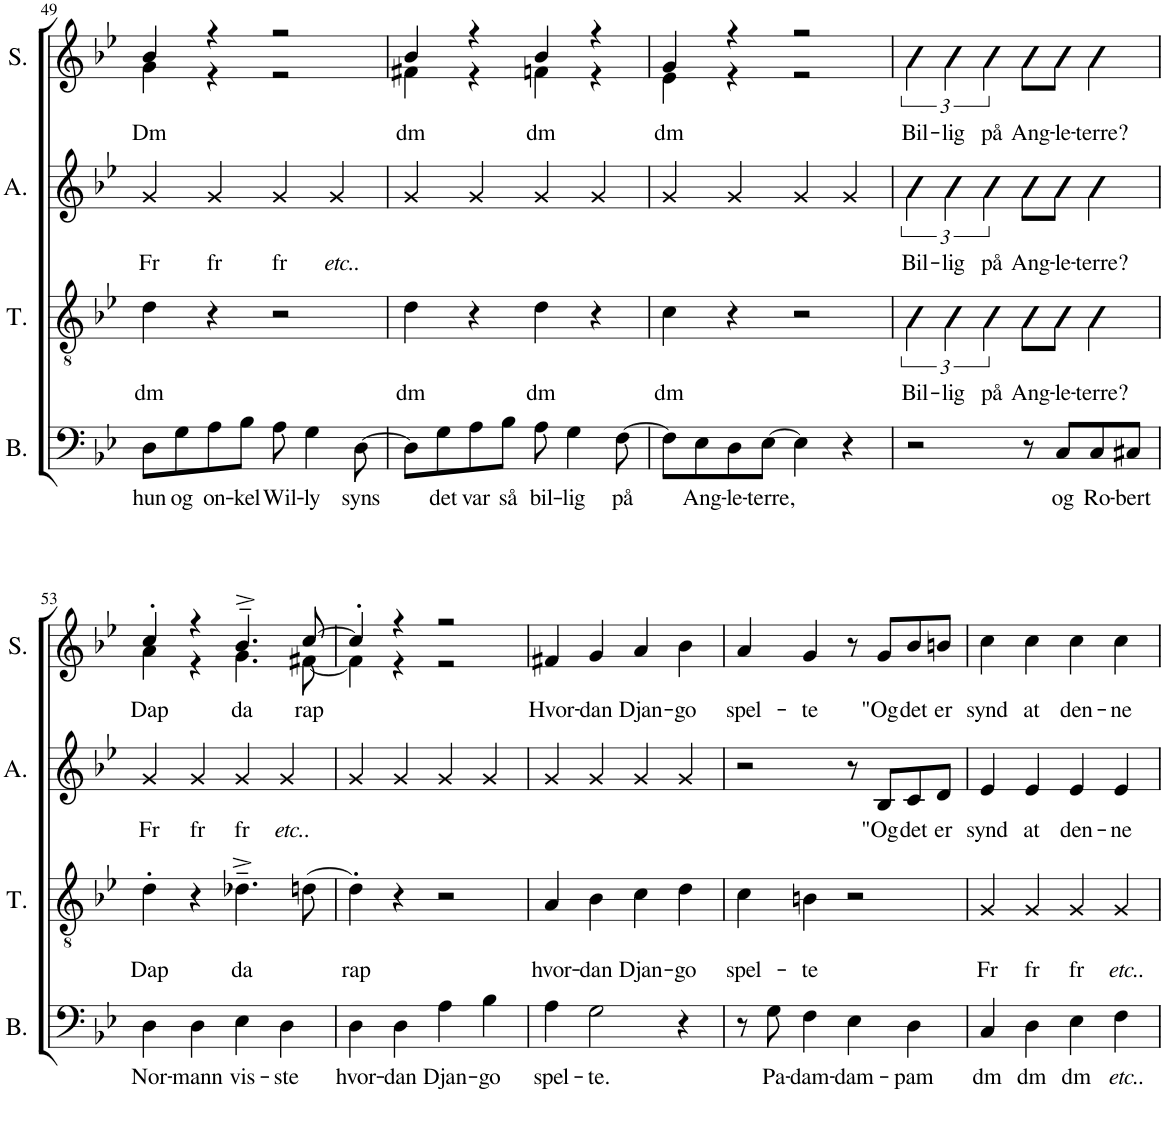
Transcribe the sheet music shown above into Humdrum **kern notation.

**kern	**text	**kern	**text	**text	**kern	**text	**kern	**text
*part4	*part4	*part3	*part3	*part3	*part2	*part2	*part1	*part1
*staff4	*staff4	*staff3	*staff3	*staff3	*staff2	*staff2	*staff1	*staff1
*I"Bass	*	*I"Tenor	*	*	*I"Alto	*	*I"Soprano	*
*I'B.	*	*I'T.	*	*	*I'A.	*	*I'S.	*
!!LO:PB:g=z
*clefF4	*	*clefGv2	*	*	*clefG2	*	*clefG2	*
*k[b-e-]	*	*k[b-e-]	*	*	*k[b-e-]	*	*k[b-e-]	*
*M4/4	*	*M4/4	*	*	*M4/4	*	*M4/4	*
*met(c)	*	*met(c)	*	*	*met(c)	*	*met(c)	*
=49	=49	=49	=49	=49	=49	=49	=49	=49
!	!LO:LY:b	!	!	!LO:LY:b	!	!LO:LY:b	!	!LO:LY:b
*	*	*	*	*	*	*	*^	*
8D\L	hun	4d\	.	dm	4g/	Fr	4b-/	4g\	Dm
!	!LO:LY:b	!	!	!	!	!	!	!	!
8G\	og	.	.	.	.	.	.	.	.
!	!LO:LY:b	!	!	!	!	!LO:LY:b	!	!	!
8A\	on-	4r	.	.	4g/	fr	4r	4r	.
!	!LO:LY:b	!	!	!	!	!	!	!	!
8B-\J	-kel	.	.	.	.	.	.	.	.
!	!LO:LY:b	!	!	!	!	!LO:LY:b	!	!	!
8A\	Wil-	2r	.	.	4g/	fr	2r	2r	.
!	!LO:LY:b	!	!	!	!	!	!	!	!
4G\	-ly	.	.	.	.	.	.	.	.
!	!	!	!	!	!	!LO:LY:b	!	!	!
.	.	.	.	.	4g/	etc..	.	.	.
!	!LO:LY:b	!	!	!	!	!	!	!	!
[8D\	syns	.	.	.	.	.	.	.	.
=50	=50	=50	=50	=50	=50	=50	=50	=50	=50
!	!	!	!	!LO:LY:b	!	!	!	!	!LO:LY:b
8D\L]	.	4d\	.	dm	4g/	.	4b-/	4f#X\	dm
!	!LO:LY:b	!	!	!	!	!	!	!	!
8G\	det	.	.	.	.	.	.	.	.
!	!LO:LY:b	!	!	!	!	!	!	!	!
8A\	var	4r	.	.	4g/	.	4r	4r	.
!	!LO:LY:b	!	!	!	!	!	!	!	!
8B-\J	så	.	.	.	.	.	.	.	.
!	!LO:LY:b	!	!	!LO:LY:b	!	!	!	!	!LO:LY:b
8A\	bil-	4d\	.	dm	4g/	.	4b-/	4fn\	dm
!	!LO:LY:b	!	!	!	!	!	!	!	!
4G\	-lig	.	.	.	.	.	.	.	.
.	.	4r	.	.	4g/	.	4r	4r	.
!	!LO:LY:b	!	!	!	!	!	!	!	!
[8F\	på	.	.	.	.	.	.	.	.
=51	=51	=51	=51	=51	=51	=51	=51	=51	=51
!	!	!	!	!LO:LY:b	!	!	!	!	!LO:LY:b
8F\L]	.	4c\	.	dm	4g/	.	4g/	4e-\	dm
!	!LO:LY:b	!	!	!	!	!	!	!	!
8E-\	Ang-	.	.	.	.	.	.	.	.
!	!LO:LY:b	!	!	!	!	!	!	!	!
8D\	-le-	4r	.	.	4g/	.	4r	4r	.
!	!LO:LY:b	!	!	!	!	!	!	!	!
[8E-\J	-terre,	.	.	.	.	.	.	.	.
4E-\]	.	2r	.	.	4g/	.	2r	2r	.
4r	.	.	.	.	4g/	.	.	.	.
*	*	*	*	*	*	*	*v	*v	*
=52	=52	=52	=52	=52	=52	=52	=52	=52
!	!	!	!	!LO:LY:b	!	!LO:LY:b	!	!LO:LY:b
2r	.	6B-\	.	Bil-	6b-\	Bil-	6b-\	Bil-
!	!	!	!	!LO:LY:b	!	!LO:LY:b	!	!LO:LY:b
.	.	6B-\	.	-lig	6b-\	-lig	6b-\	-lig
!	!	!	!	!LO:LY:b	!	!LO:LY:b	!	!LO:LY:b
.	.	6B-\	.	på	6b-\	på	6b-\	på
!	!	!	!	!LO:LY:b	!	!LO:LY:b	!	!LO:LY:b
8r	.	8B-\L	.	Ang-	8b-\L	Ang-	8b-\L	Ang-
!	!LO:LY:b	!	!	!LO:LY:b	!	!LO:LY:b	!	!LO:LY:b
8C/L	og	8B-\J	.	-le-	8b-\J	-le-	8b-\J	-le-
!	!LO:LY:b	!	!	!LO:LY:b	!	!LO:LY:b	!	!LO:LY:b
8C/	Ro-	4B-\	.	-terre?	4b-\	-terre?	4b-\	-terre?
!	!LO:LY:b	!	!	!	!	!	!	!
8C#X/J	-bert	.	.	.	.	.	.	.
!!LO:LB:g=z
=53	=53	=53	=53	=53	=53	=53	=53	=53
!	!LO:LY:b	!	!	!LO:LY:b	!	!LO:LY:b	!	!LO:LY:b
*	*	*	*	*	*	*	*^	*
4D\	Nor-	4d'\	.	Dap	4g/	Fr	4cc'/	4a'\	Dap
!	!LO:LY:b	!	!	!	!	!LO:LY:b	!	!	!
4D\	-mann	4r	.	.	4g/	fr	4r	4r	.
!	!LO:LY:b	!	!	!LO:LY:b	!	!LO:LY:b	!	!	!LO:LY:b
4E-\	vis-	4.d-X~^\	.	da	4g/	fr	4.b-~^/	4.g~^\	da
!	!LO:LY:b	!	!	!	!	!LO:LY:b	!	!	!
4D\	-ste	.	.	.	4g/	etc..	.	.	.
!	!	!	!	!	!	!	!	!	!LO:LY:b
.	.	[8dn\	.	.	.	.	[8cc/	[8f#X\	rap
=54	=54	=54	=54	=54	=54	=54	=54	=54	=54
!	!LO:LY:b	!	!	!LO:LY:b	!	!	!	!	!
4D\	hvor-	4d'\]	.	rap	4g/	.	4cc'/]	4f#'\]	.
!	!LO:LY:b	!	!	!	!	!	!	!	!
4D\	-dan	4r	.	.	4g/	.	4r	4r	.
!	!LO:LY:b	!	!	!	!	!	!	!	!
4A\	Djan-	2r	.	.	4g/	.	2r	2r	.
!	!LO:LY:b	!	!	!	!	!	!	!	!
4B-\	-go	.	.	.	4g/	.	.	.	.
*	*	*	*	*	*	*	*v	*v	*
=55	=55	=55	=55	=55	=55	=55	=55	=55
!	!LO:LY:b	!	!	!LO:LY:b	!	!	!	!LO:LY:b
4A\	spel-	4A/	.	hvor-	4g/	.	4f#X/	Hvor-
!	!LO:LY:b	!	!	!LO:LY:b	!	!	!	!LO:LY:b
2G\	-te.	4B-\	.	-dan	4g/	.	4g/	-dan
!	!	!	!	!LO:LY:b	!	!	!	!LO:LY:b
.	.	4c\	.	Djan-	4g/	.	4a/	Djan-
!	!	!	!	!LO:LY:b	!	!	!	!LO:LY:b
4r	.	4d\	.	-go	4g/	.	4b-\	-go
=56	=56	=56	=56	=56	=56	=56	=56	=56
!	!	!	!	!LO:LY:b	!	!	!	!LO:LY:b
8r	.	4c\	.	spel-	2r	.	4a/	spel-
!	!LO:LY:b	!	!	!	!	!	!	!
8G\	Pa-	.	.	.	.	.	.	.
!	!LO:LY:b	!	!	!LO:LY:b	!	!	!	!LO:LY:b
4F\	-dam-	4Bn\	.	-te	.	.	4g/	-te
!	!LO:LY:b	!	!	!	!	!	!	!
4E-\	-dam-	2r	.	.	8r	.	8r	.
!	!	!	!	!	!	!LO:LY:b	!	!LO:LY:b
.	.	.	.	.	8B-/L	"Og	8g/L	"Og
!	!LO:LY:b	!	!	!	!	!LO:LY:b	!	!LO:LY:b
4D\	-pam	.	.	.	8c/	det	8b-/	det
!	!	!	!	!	!	!LO:LY:b	!	!LO:LY:b
.	.	.	.	.	8d/J	er	8bn/J	er
=57	=57	=57	=57	=57	=57	=57	=57	=57
!	!LO:LY:b	!	!	!LO:LY:b	!	!LO:LY:b	!	!LO:LY:b
4C/	dm	4G/	.	Fr	4e-/	synd	4cc\	synd
!	!LO:LY:b	!	!	!LO:LY:b	!	!LO:LY:b	!	!LO:LY:b
4D\	dm	4G/	.	fr	4e-/	at	4cc\	at
!	!LO:LY:b	!	!	!LO:LY:b	!	!LO:LY:b	!	!LO:LY:b
4E-\	dm	4G/	.	fr	4e-/	den-	4cc\	den-
!	!LO:LY:b	!	!	!LO:LY:b	!	!LO:LY:b	!	!LO:LY:b
4F\	etc..	4G/	.	etc..	4e-/	-ne	4cc\	-ne
=	=	=	=	=	=	=	=	=
*-	*-	*-	*-	*-	*-	*-	*-	*-
